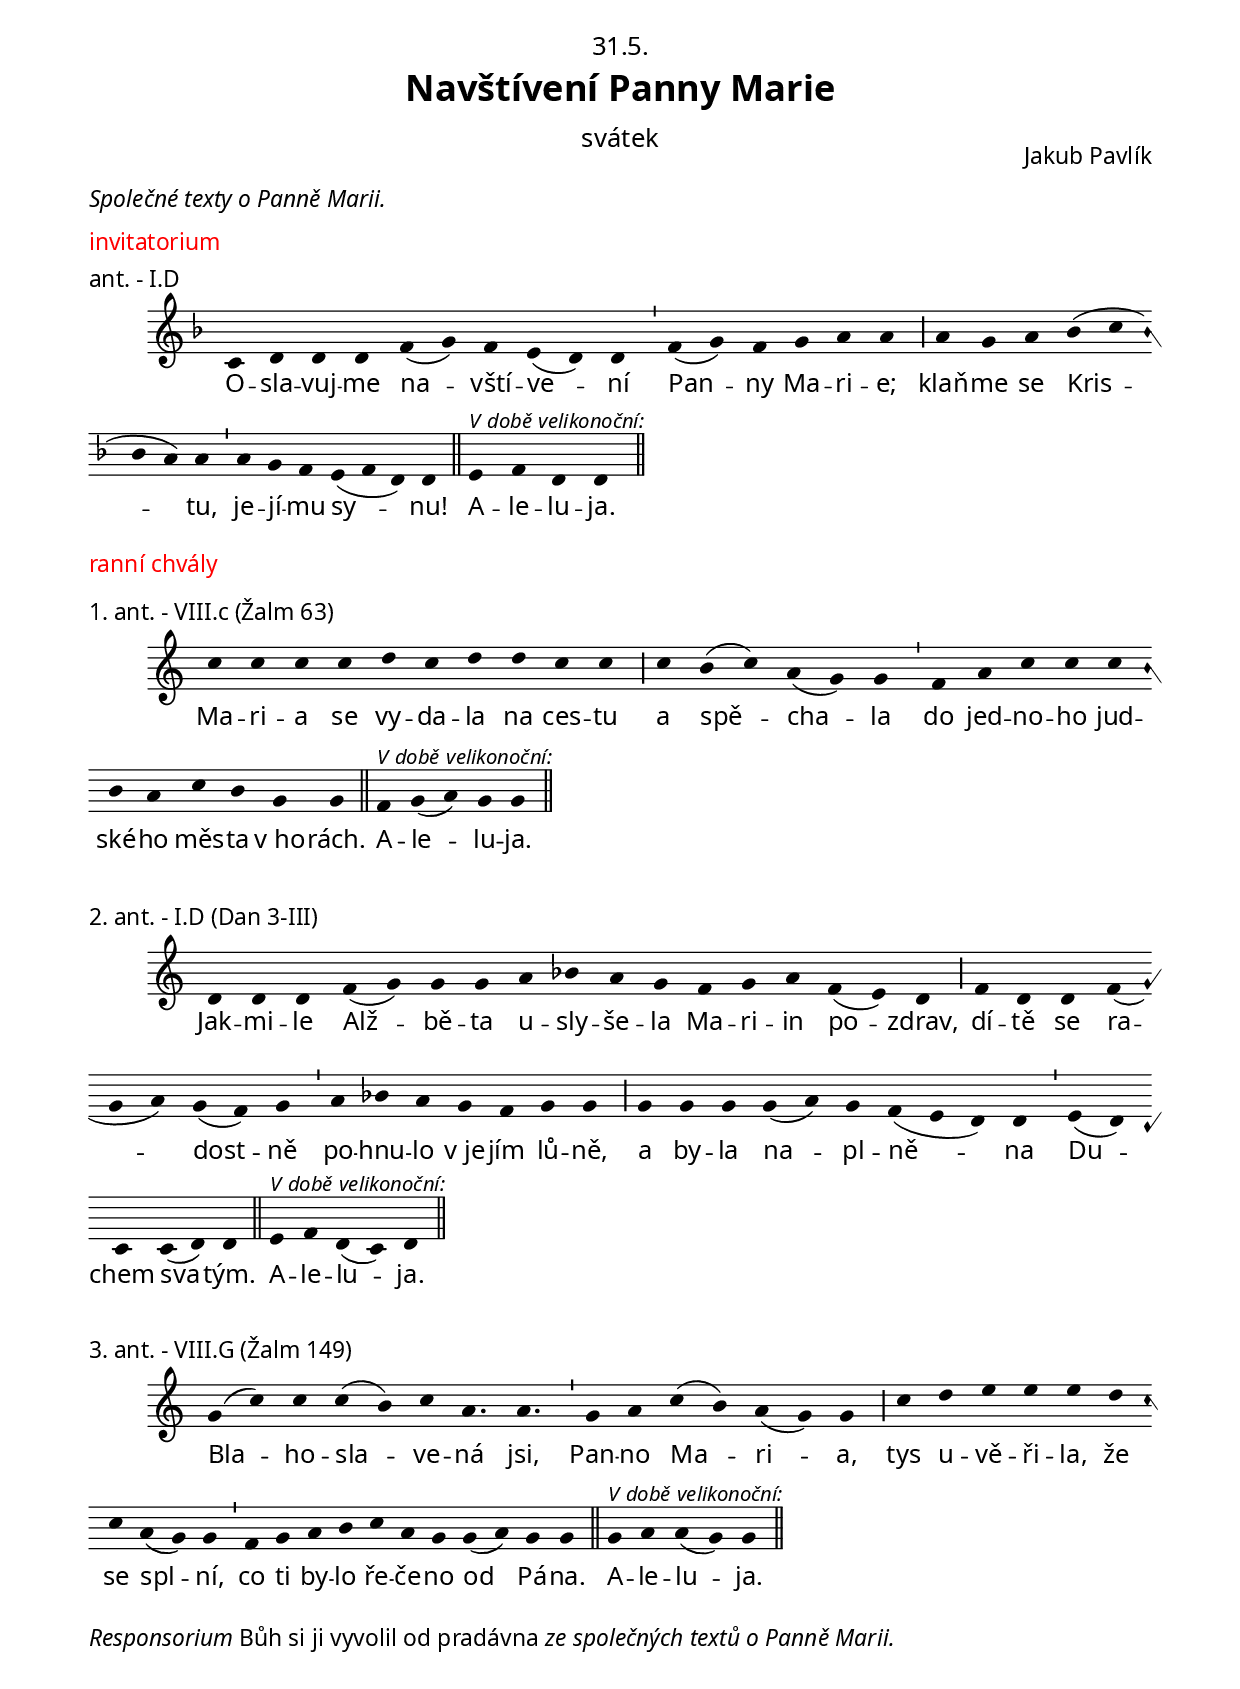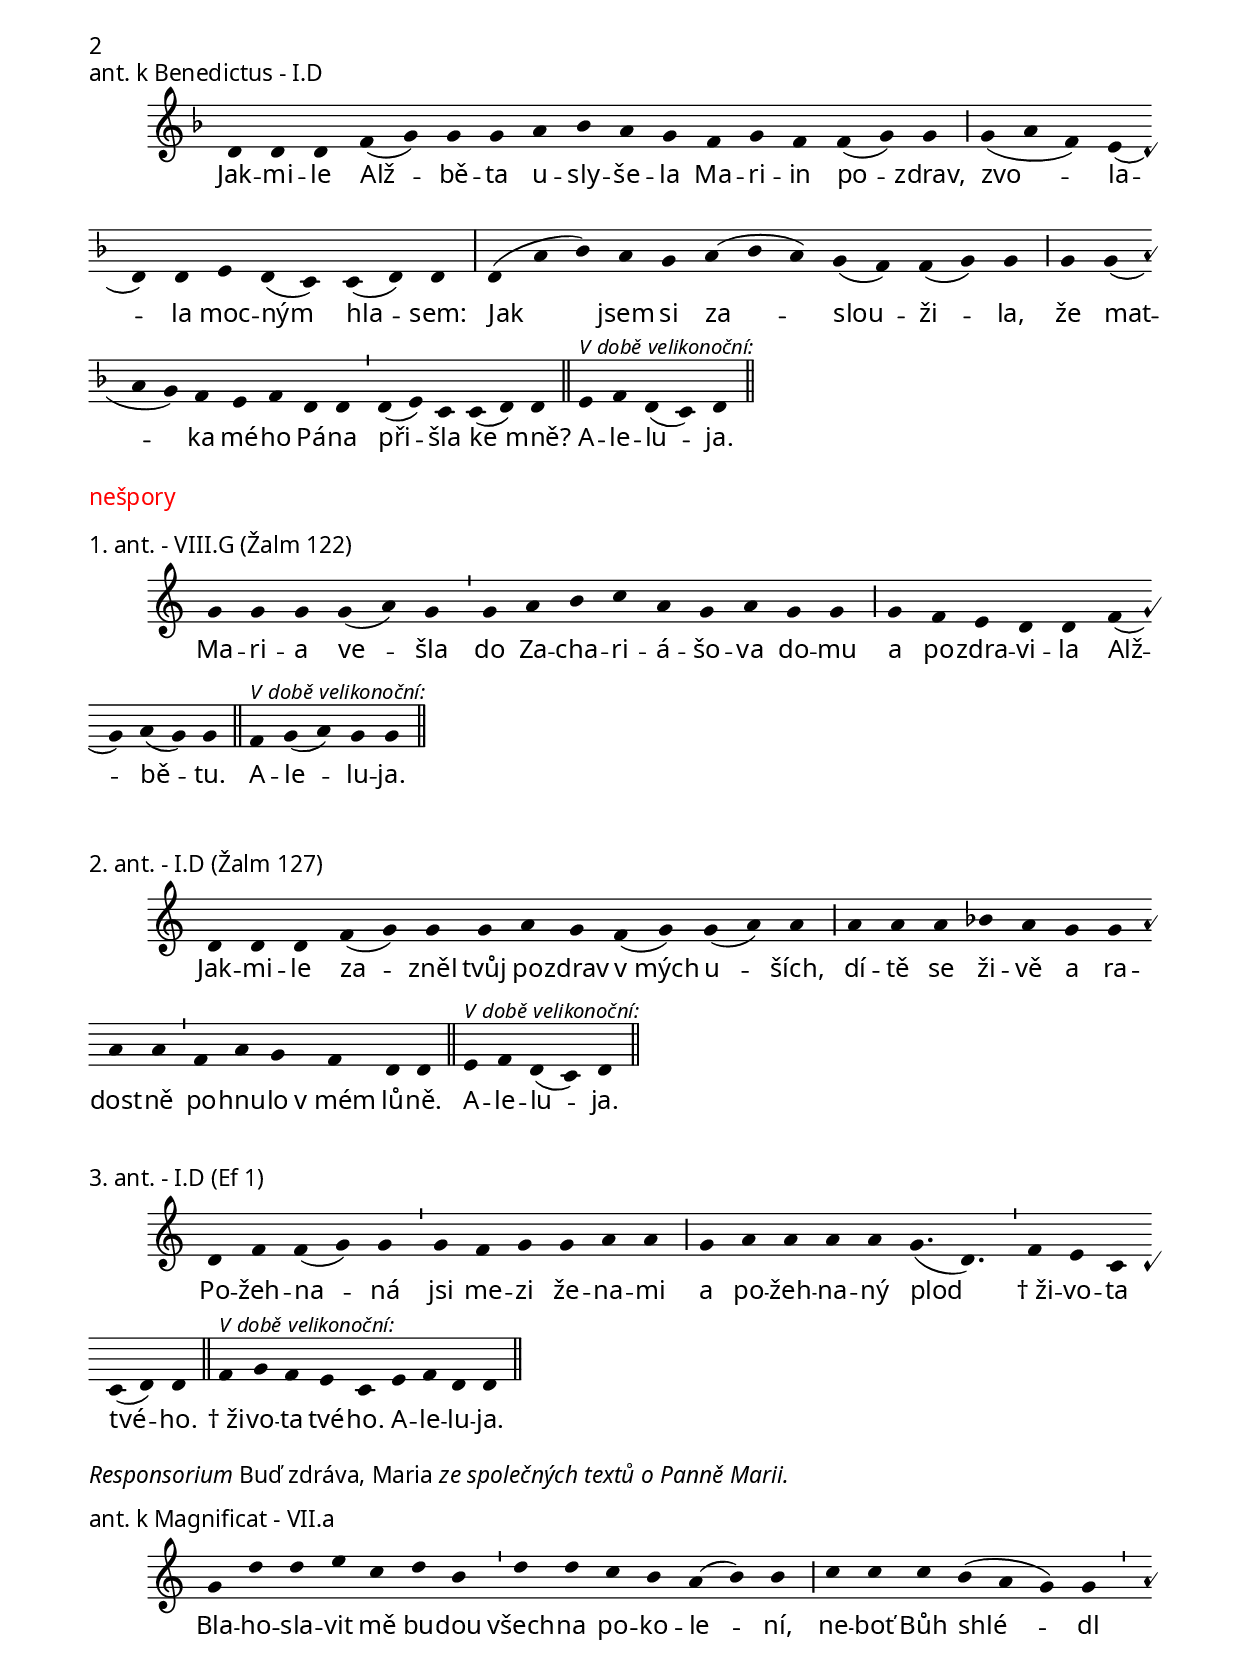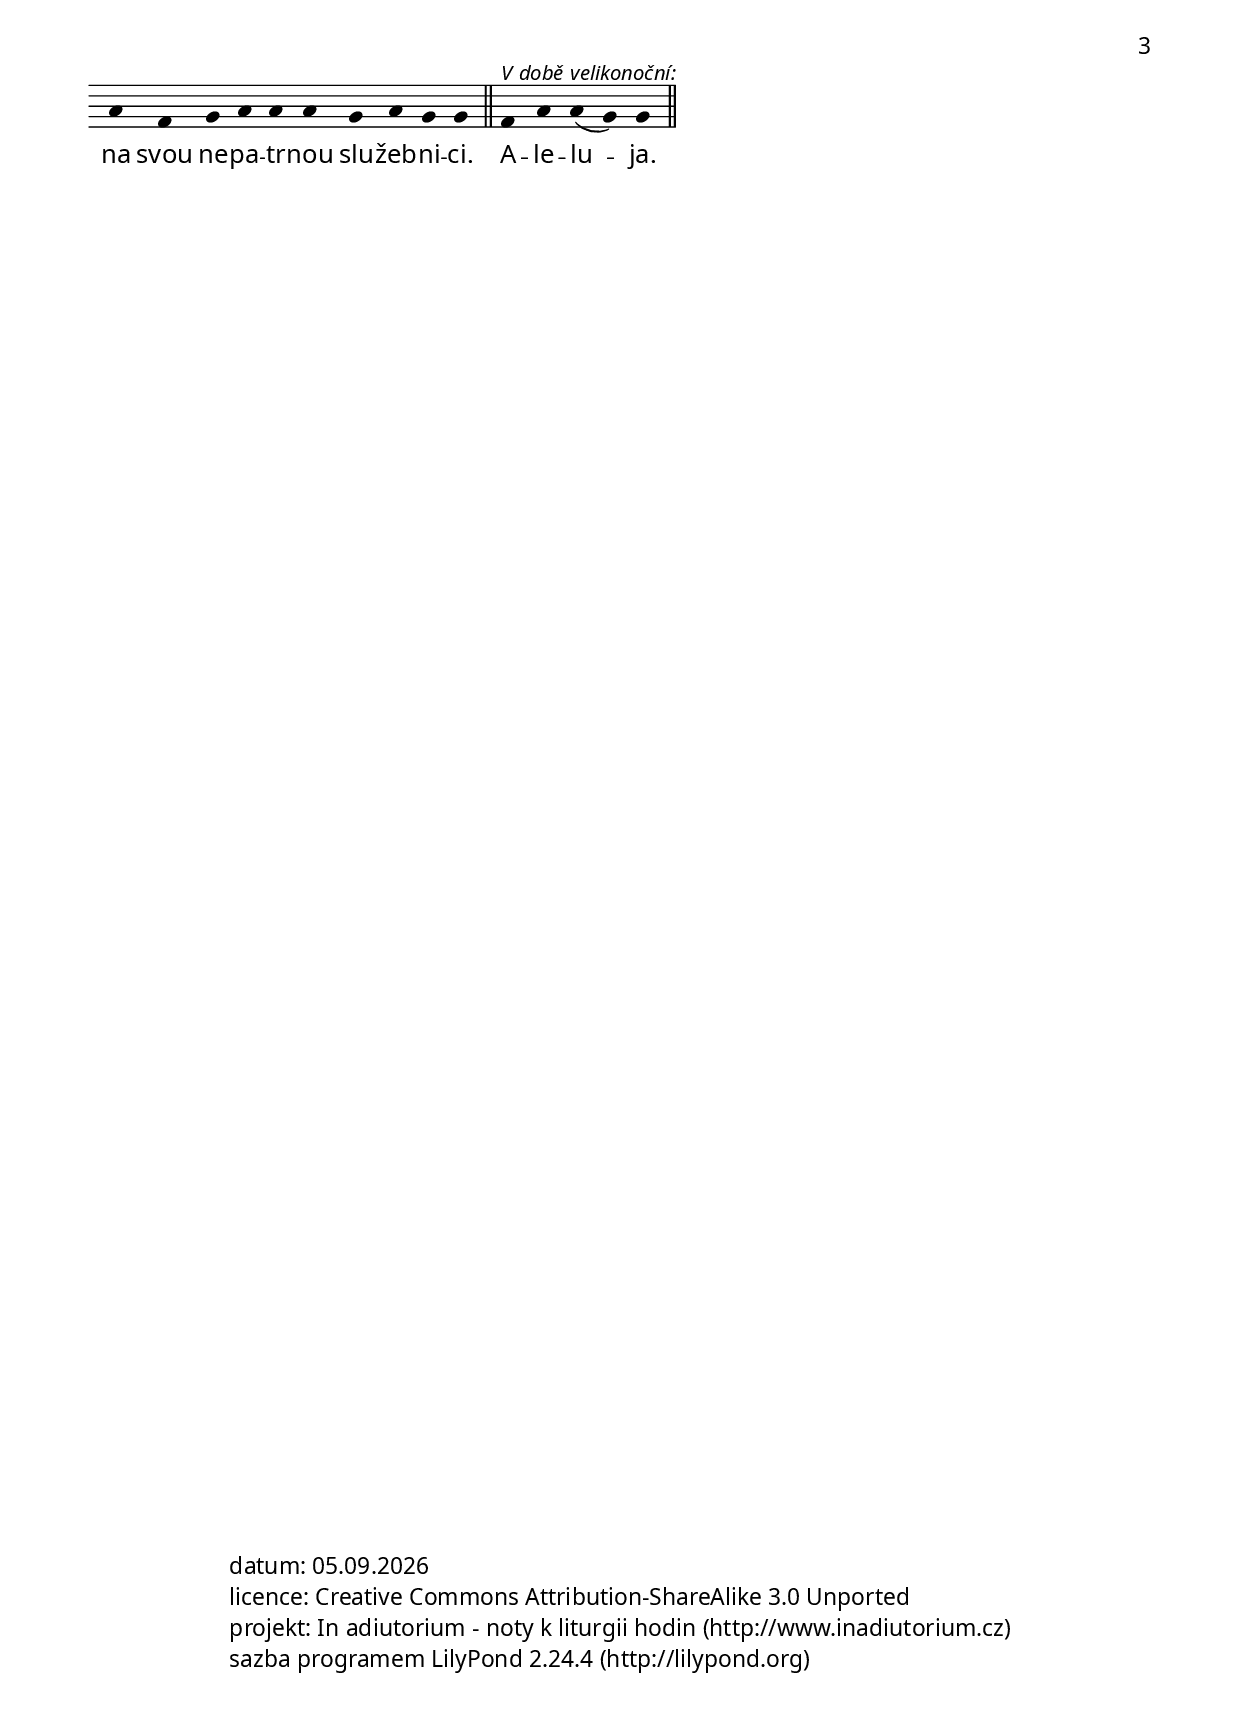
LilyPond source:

\version "2.15.37"

\include "../spolecne.ly"
\include "../dilyresponsorii.ly"

\header {
  title = \markup\titleSvatek
            "Navštívení Panny Marie"
            svátek
            31.5.
  composer = "Jakub Pavlík"
}

\markup\communia #'(#:maria)

\markup {\nadpisHodinka {"invitatorium"}}

\score {
  \relative c' {
    \choralniRezim
    \key f \major
    c4 d d d f( g) f e( d) d \barMin f( g) f g a a \barMaior
    a g a bes( c bes a) a \barMin
    a g f e( f d) d \barFinalis

    e^\markup\rubrVelikAleluja f d d \barFinalis
  }
  \addlyrics {
    O -- sla -- vuj -- me na -- vští -- ve -- ní Pan -- ny Ma -- ri -- e;
    klaň -- me se Kris -- tu, je -- jí -- mu sy -- nu!

    A -- le -- lu -- ja.
  }
  \header {
    quid = "ant."
    modus = "I"
    differentia = "D"
    psalmus = ""
    fial = "sanktoral/0815nanebevzetipm.ly#invit?zacatek&konec&+aleluja"
    id = "invit"
    piece = \markup {\sestavTitulekBezZalmu}
  }
}

\markup {\nadpisHodinka {"ranní chvály"}}

\score {
  \relative c'' {
    \choralniRezim
    c4 c c c d c d d c c \barMaior
    c b( c) a( g) g \barMin
    f a c c c b a c b g g \barFinalis

    f^\markup\rubrVelikAleluja g( a) g g \barFinalis
  }
  \addlyrics {
    Ma -- ri -- a se vy -- da -- la na ces -- tu
    a spě -- cha -- la
    do jed -- no -- ho jud -- ské -- ho měs -- ta v_ho -- rách.

    A -- le -- lu -- ja.
  }
  \header {
    quid = "1. ant."
    modus = "VIII"
    differentia = "c"
    psalmus = "Žalm 63"
    id = "rch-a1"
    piece = \markup {\sestavTitulek}
  }
}

\score {
  \relative c' {
    \choralniRezim
    d4 d d f( g) g g a bes a g f g a f( e) d \barMaior
    f d d f( g a) g( f) g \barMin a bes a g f g g \barMaior
    g g g g( a) g f( e d) d \barMin e( d) c c( d) d \barFinalis

    e^\markup\rubrVelikAleluja f d( c) d \barFinalis
  }
  \addlyrics {
    Jak -- mi -- le Alž -- bě -- ta u -- sly -- še -- la Ma -- ri -- in po -- zdrav,
    dí -- tě se ra -- dost -- ně po -- hnu -- lo v_je -- jím lů -- ně,
    a by -- la na -- pl -- ně -- na Du -- chem sva -- tým.

    A -- le -- lu -- ja.
  }
  \header {
    quid = "2. ant."
    modus = "I"
    differentia = "D"
    psalmus = "Dan 3-III"
    id = "rch-a2"
    piece = \markup {\sestavTitulek}
  }
}

\score {
  \relative c'' {
    \choralniRezim
    g4( c) c c( b) c a4. a \barMin g4 a c( b) a( g) g \barMaior
    c d e e e d c a( g) g \barMin f g a b c a g g( a) g g \barFinalis
    g^\markup\rubrVelikAleluja a a( g) g \barFinalis
  }
  \addlyrics {
    Bla -- ho -- sla -- ve -- ná jsi, Pan -- no Ma -- ri -- a,
    tys u -- vě -- ři -- la, že se spl -- ní,
    co ti by -- lo ře -- če -- no od Pá -- na.

    A -- le -- lu -- ja.
  }
  \header {
    quid = "3. ant."
    modus = "VIII"
    differentia = "G"
    psalmus = "Žalm 149"
    fial = "commune/commune_maria.ly#2ne-amag"
    id = "rch-a3"
    piece = \markup {\sestavTitulek}
  }
}

\markup\justify\italic{
  Responsorium \upright{Bůh si ji vyvolil od pradávna}
  ze společných textů o Panně Marii.
}

\score {
  \relative c' {
    \choralniRezim
    \key f \major
    d4 d d f( g) g g a bes a g f g f f( g) g \barMaior
    g( a f) e( d) d e d( c) c( d) d \barMax
    d( a' bes) a g a( bes a) g( f) f( g) g \barMaior
    g g( a g) f e f d d \barMin d( e) c c( d) d \barFinalis

    e^\markup\rubrVelikAleluja f d( c) d \barFinalis
  }
  \addlyrics {
    Jak -- mi -- le Alž -- bě -- ta u -- sly -- še -- la Ma -- ri -- in po -- zdrav,
    zvo -- la -- la moc -- ným hla -- sem:
    Jak jsem si za -- slou -- ži -- la,
    že mat -- ka mé -- ho Pá -- na při -- šla ke mně?

    A -- le -- lu -- ja.
  }
  \header {
    quid = "ant. k Benedictus"
    modus = "I"
    differentia = "D"
    psalmus = ""
    id = "rch-aben"
    fons = "srov. tady 2. ant."
    piece = \markup {\sestavTitulekBezZalmu}
  }
}

\markup {\nadpisHodinka {"nešpory"}}

\score {
  \relative c'' {
    \choralniRezim
    g4 g g g( a) g \barMin
    g a b c a g a g g \barMaior
    g f e d d f( g) a( g) g \barFinalis

    f^\markup\rubrVelikAleluja g( a) g g \barFinalis
  }
  \addlyrics {
    Ma -- ri -- a ve -- šla
    do Za -- cha -- ri -- á -- šo -- va do -- mu
    a po -- zdra -- vi -- la Alž -- bě -- tu.

    A -- le -- lu -- ja.
  }
  \header {
    quid = "1. ant."
    modus = "VIII"
    differentia = "G"
    psalmus = "Žalm 122"
    placet = "nevím"
    id = "ne-a1"
    piece = \markup {\sestavTitulek}
  }
}

\score {
  \relative c' {
    \choralniRezim
    d4 d d f( g) g g a g f( g) g( a) a \barMaior
    a a a bes a g g a a \barMin
    f a g f d d \barFinalis

    e4^\markup\rubrVelikAleluja f d( c) d \barFinalis
  }
  \addlyrics {
    Jak -- mi -- le za -- zněl tvůj po -- zdrav v_mých u -- ších,
    dí -- tě se ži -- vě a ra -- dost -- ně
    po -- hnu -- lo v_mém lů -- ně.

    A -- le -- lu -- ja.
  }
  \header {
    quid = "2. ant."
    modus = "I"
    differentia = "D"
    psalmus = "Žalm 127"
    fial = "antifony/advent_predvanocni_datum.ly#predvanocni-22-ben"
    id = "ne-a2"
    piece = \markup {\sestavTitulek}
  }
}

\score {
  \relative c' {
    \choralniRezim
    d f f( g) g \barMin g f g g a a \barMaior
    g a a a a g4.( d) \barMin f4 e c c( d) d \barFinalis
    f^\markup\rubrVelikAleluja g f e c e f d d \barFinalis
  }
  \addlyrics {
    Po -- žeh -- na -- ná jsi me -- zi že -- na -- mi
    a po -- žeh -- na -- ný plod \markup{\Dagger ži} -- vo -- ta tvé -- ho.

    \markup{\Dagger ži} -- vo -- ta tvé -- ho. A -- le -- lu -- ja.
  }
  \header {
    quid = "3. ant."
    modus = "I"
    differentia = "D"
    psalmus = "Ef 1"
    fons = "spol. texty o P.M., 2. nešp., 3. ant."
    fial = "commune/commune_maria.ly#2ne-a3"
    id = "ne-a3"
    piece = \markup {\sestavTitulek}
  }
}

\markup\justify\italic{
  Responsorium \upright{Buď zdráva, Maria}
  ze společných textů o Panně Marii.
}

\score {
  \relative c'' {
    \choralniRezim
    g4 d' d e c d b \barMin
    d d c b a( b) b \barMaior
    c c c b( a g) g \barMin
    a f g a a a g a g g \barFinalis

    f^\markup\rubrVelikAleluja a a( g) g \barFinalis
  }
  \addlyrics {
    Bla -- ho -- sla -- vit mě bu -- dou
    všech -- na po -- ko -- le -- ní,
    ne -- boť Bůh shlé -- dl
    na svou ne -- pa -- tr -- nou slu -- žeb -- ni -- ci.

    A -- le -- lu -- ja.
  }
  \header {
    quid = "ant. k Magnificat"
    modus = "VII"
    differentia = "a"
    psalmus = "Magnificat"
    id = "ne-amag"
    fial = "commune/commune_maria.ly#1ne-amag2"
    piece = \markup {\sestavTitulekBezZalmu}
  }
}